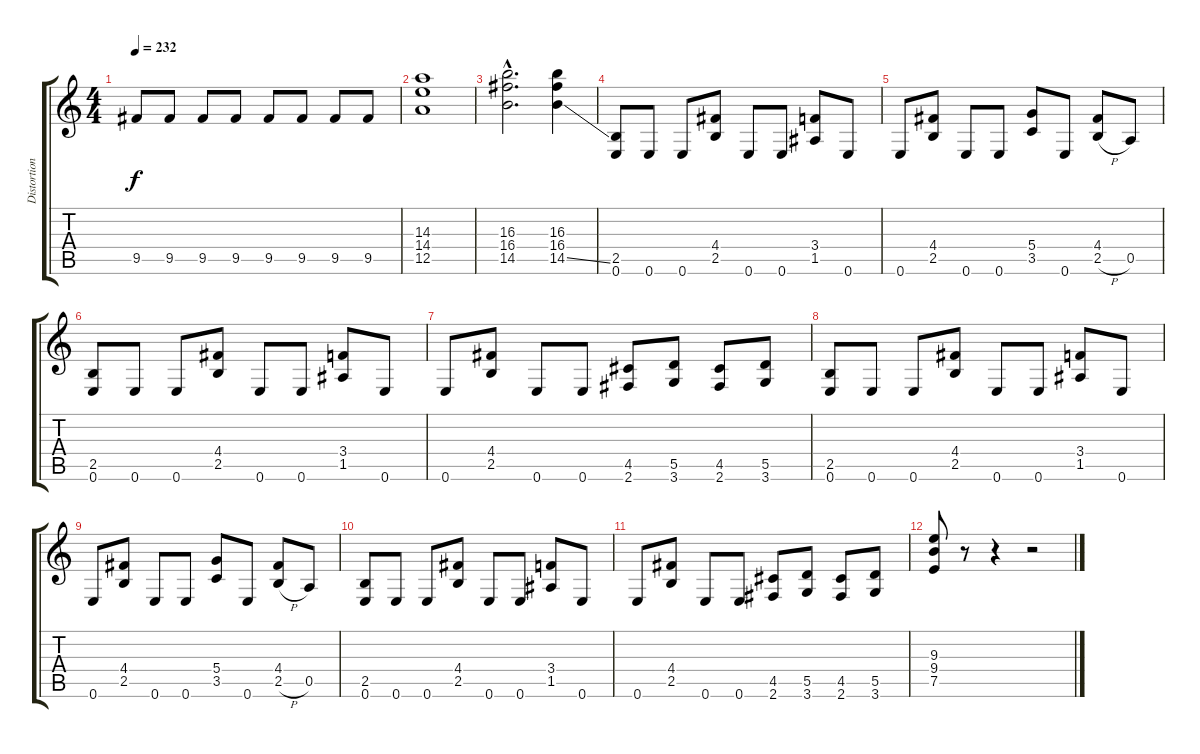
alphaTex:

\track ("Distortion Guitar" "Distortion") {instrument distortionguitar}
\staff {score tabs}
\tuning (E4 B3 G3 D3 A2 E2) {hide}
\ts (4 4)
\tempo 232
\clef g2
\ks c
9.5.8{dy f} 9.5.8 9.5.8 9.5.8 9.5.8 9.5.8 9.5.8 9.5.8 |
(14.3 14.4 12.5).1 |
(16.3{hac} 16.4{hac} 14.5{hac}).2{d} (16.3 16.4 14.5{ss}).4 |
(2.5 0.6).8 0.6.8 0.6.8 (4.4 2.5).8 0.6.8 0.6.8 (3.4 1.5).8 0.6.8 |
0.6.8 (4.4 2.5).8 0.6.8 0.6.8 (5.4 3.5).8 0.6.8 (4.4 2.5{h}).8 0.5.8 |
(2.5 0.6).8 0.6.8 0.6.8 (4.4 2.5).8 0.6.8 0.6.8 (3.4 1.5).8 0.6.8 |
0.6.8 (4.4 2.5).8 0.6.8 0.6.8 (4.5 2.6).8 (5.5 3.6).8 (4.5 2.6).8 (5.5 3.6).8 |
(2.5 0.6).8 0.6.8 0.6.8 (4.4 2.5).8 0.6.8 0.6.8 (3.4 1.5).8 0.6.8 |
0.6.8 (4.4 2.5).8 0.6.8 0.6.8 (5.4 3.5).8 0.6.8 (4.4 2.5{h}).8 0.5.8 |
(2.5 0.6).8 0.6.8 0.6.8 (4.4 2.5).8 0.6.8 0.6.8 (3.4 1.5).8 0.6.8 |
0.6.8 (4.4 2.5).8 0.6.8 0.6.8 (4.5 2.6).8 (5.5 3.6).8 (4.5 2.6).8 (5.5 3.6).8 |
(9.3 9.4 7.5).8 r.8 r.4 r.2
